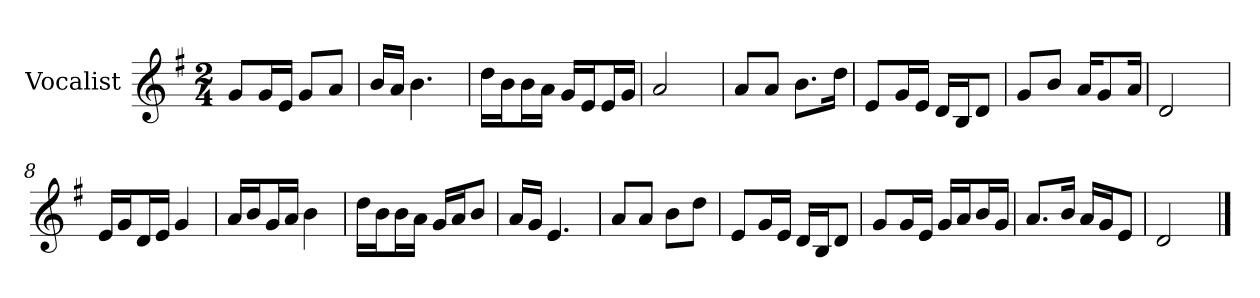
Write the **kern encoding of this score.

**kern
*part1
*staff1
*I"Vocalist
*k[f#]
*G:
*M2/4
=
8gL
16gL
16eJJ
8gL
8aJ
=1
16bLL
16aJJ
4.b
=2
16ddLL
16bJ
16bL
16aJJ
16gLL
16eJ
16eL
16gJJ
=3
2a
=4
8aL
8aJ
8.bL
16ddJk
=5
8eL
16gL
16eJJ
16dLL
16BJ
8dJ
=6
8gL
8bJ
16aKL
8g
16aJk
=7
2d
=8
16eLL
16gJ
16dL
16eJJ
4g
=9
16aLL
16bJ
16gL
16aJJ
4b
=10
16ddLL
16bJ
16bL
16aJJ
16gLL
16aJ
8bJ
=11
16aLL
16gJJ
4.e
=12
8aL
8aJ
8bL
8ddJ
=13
8eL
16gL
16eJJ
16dLL
16BJ
8dJ
=14
8gL
16gL
16eJJ
16gLL
16aJ
16bL
16gJJ
=15
8.aL
16bJk
16aLL
16gJ
8eJ
=16
2d
==
*-
